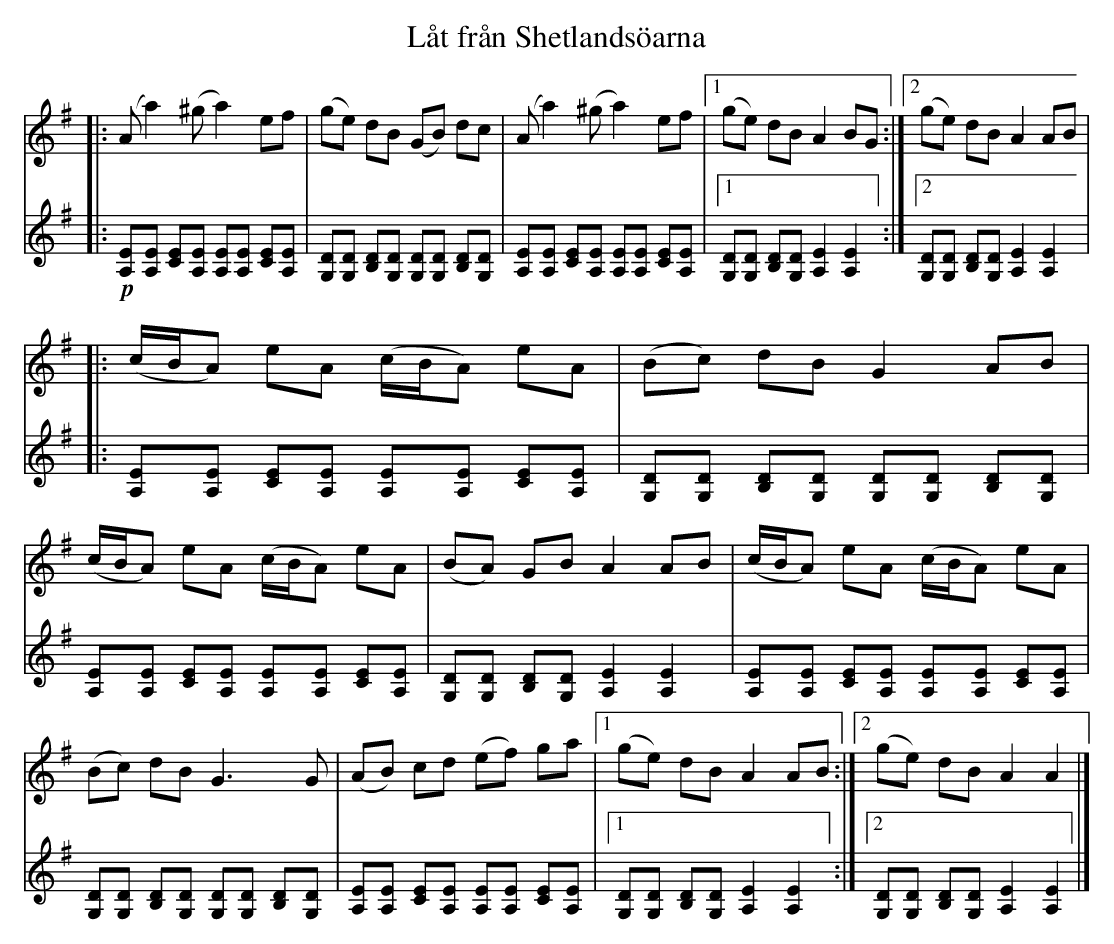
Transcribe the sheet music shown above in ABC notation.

X:1
T: Låt från Shetlandsöarna
K: G
V: 1
|: (Aa2)(^ga2)ef | (ge) dB (GB) dc | (Aa2)(^ga2)ef |1 (ge) dB A2 BG :|2 (ge) dB A2 AB |
|: (c/B/A) eA (c/B/A) eA | (Bc) dB G2 AB | (c/B/A) eA (c/B/A) eA | (BA) GB A2 AB | (c/B/A) eA (c/B/A) eA | (Bc) dB G3G | (AB) cd (ef) ga |1 (ge) dB A2 AB :|2 (ge) dB A2 A2 |]
V: 2
|: !p! [A,E][A,E] [CE][A,E] [A,E][A,E] [CE][A,E] | [G,D][G,D] [B,D][G,D] [G,D][G,D] [B,D][G,D] | [A,E][A,E] [CE][A,E] [A,E][A,E] [CE][A,E] |1 [G,D][G,D] [B,D][G,D] [A,2E2] [A,2E2] :|2 [G,D][G,D] [B,D][G,D] [A,2E2] [A,2E2] |
|: [A,E][A,E] [CE][A,E] [A,E][A,E] [CE][A,E] | [G,D][G,D] [B,D][G,D] [G,D][G,D] [B,D][G,D] | [A,E][A,E] [CE][A,E] [A,E][A,E] [CE][A,E] | [G,D][G,D] [B,D][G,D] [A,2E2] [A,2E2] |
[A,E][A,E] [CE][A,E] [A,E][A,E] [CE][A,E] | [G,D][G,D] [B,D][G,D] [G,D][G,D] [B,D][G,D] | [A,E][A,E] [CE][A,E] [A,E][A,E] [CE][A,E] |1 [G,D][G,D] [B,D][G,D] [A,2E2] [A,2E2] :|2 [G,D][G,D] [B,D][G,D] [A,2E2] [A,2E2] |]
